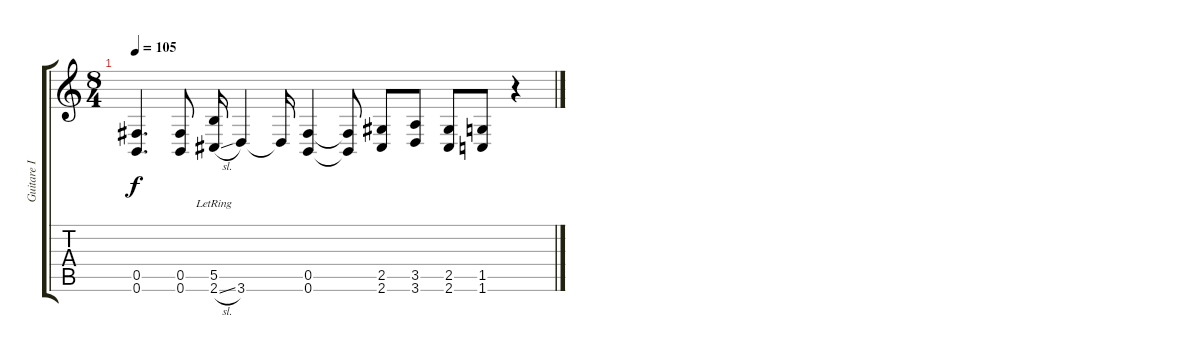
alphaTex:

\track ("Guitare I" "Guitare I") {instrument distortionguitar}
\staff {score tabs}
\tuning (Db4 Ab3 E3 B2 Gb2 B1) {hide}
\ts (8 4)
\tempo 105
\clef g2
\ks c
(0.5 0.6).4{d dy f} (0.5 0.6).8 (5.5{lr} 2.6{sl}).16 3.6.4 3.6{t}.16 (0.5 0.6).4 (0.5{t} 0.6{t}).8 (2.5 2.6).8 (3.5 3.6).8 (2.5 2.6).8 (1.5 1.6).8 r.4
